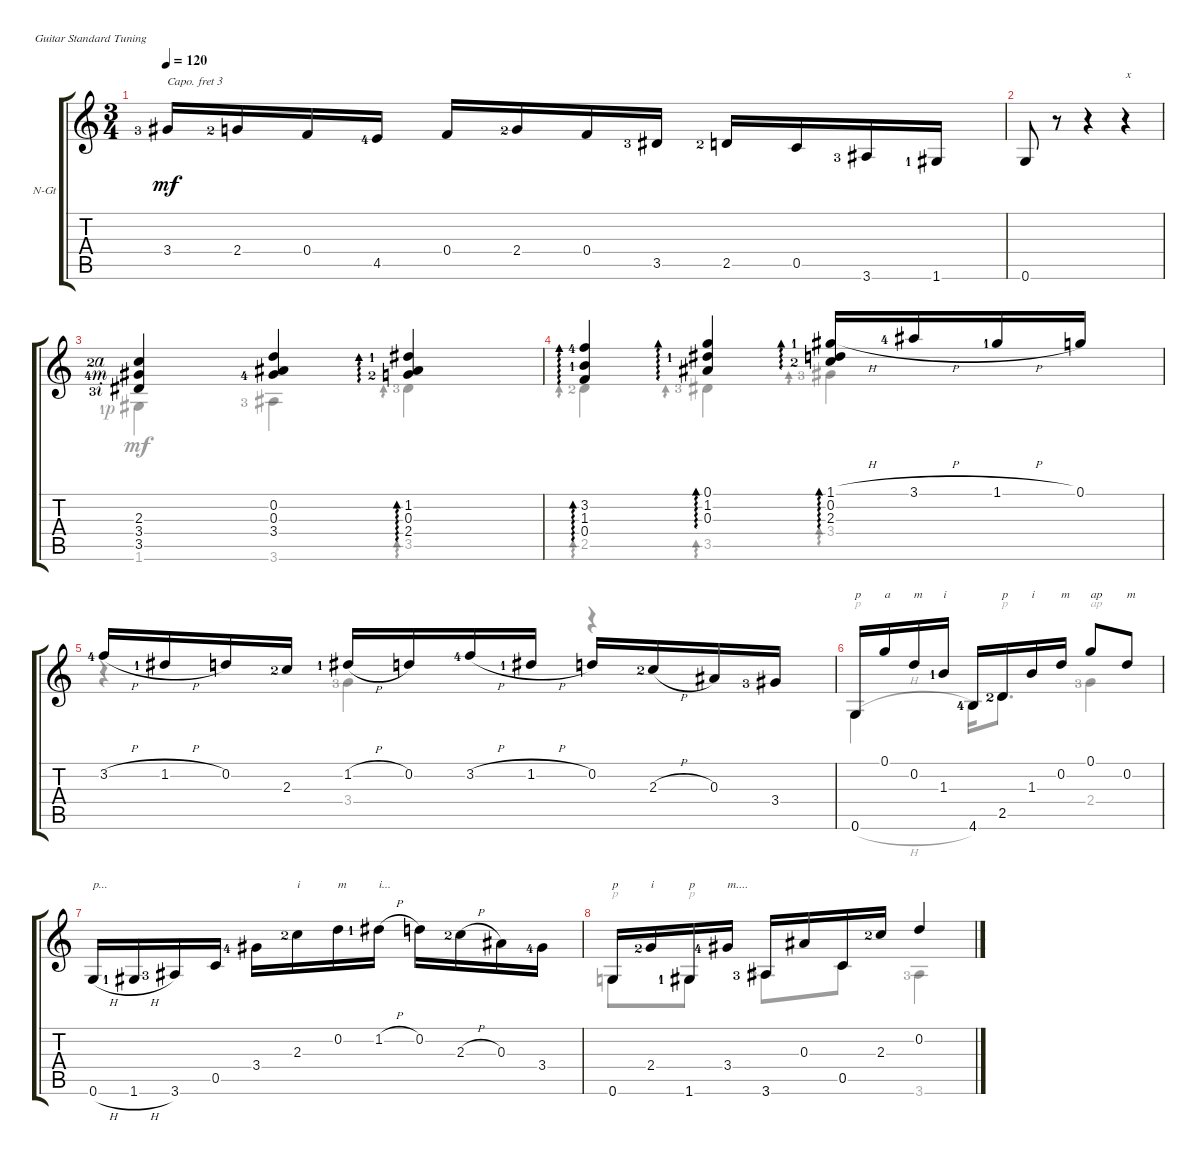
\defaultSystemsLayout 4
\bracketExtendMode groupsimilarinstruments
\firstSystemTrackNameOrientation horizontal
\otherSystemsTrackNameOrientation horizontal
\track ("Nylon Guitar" "N-Gt") {instrument acousticguitarnylon}
\staff {score tabs}
\capo 3
\tuning (E4 B3 G3 D3 A2 E2)
\voice
\ts (3 4)
\tempo 120
\clef g2
\ks c
3.4{lf 4}.16{dy mf} 2.4{lf 3}.16 0.4.16 4.5{lf 5}.16 0.4.16 2.4{lf 3}.16 0.4.16 3.5{lf 4}.16 2.5{lf 3}.16 0.5.16 3.6{lf 4}.16 1.6{lf 2}.16 |
0.6.8 r.8 r.4 r.4{txt "x"} |
(2.3{lf 3 rf 4} 3.4{lf 5 rf 3} 3.5{lf 4 rf 2}).4 (3.4{lf 5} 0.3 0.2).4 (1.2{lf 2} 0.3 2.4{lf 3}).4{ad 0} |
(0.4 1.3{lf 2} 3.2{lf 5}).4{ad 0} (0.1 1.2{lf 2} 0.3).4{ad 0} (1.1{h lf 2} 0.2 2.3{lf 3}).16{ad 0} 3.1{h lf 5}.16 1.1{h lf 2}.16 0.1.16 |
3.2{h lf 5}.16 1.2{h lf 2}.16 0.2.16 2.3{lf 3}.16 1.2{h lf 2}.16 0.2.16 3.2{h lf 5}.16 1.2{h lf 2}.16 0.2.16 2.3{h lf 3}.16 0.3.16 3.4{lf 4}.16 |
0.6.16{txt "p"} 0.1.16{txt "a"} 0.2.16{txt "m"} 1.3{lf 2}.16{txt "i"} 4.6{lf 5}.16 2.5{lf 3}.16{txt "p"} 1.3.16{txt "i"} 0.2.16{txt "m"} 0.1.8{txt "ap"} 0.2.8{txt "m"} |
0.6{h}.16{txt "p..."} 1.6{h lf 2}.16 3.6{lf 4}.16 0.5.16 3.4{lf 5}.16 2.3{lf 3}.16{txt "i"} 0.2.16{txt "m"} 1.2{h lf 2}.16{txt "i..."} 0.2.16 2.3{h lf 3}.16 0.3.16 3.4{lf 5}.16 |
0.6.16{txt "p"} 2.4{lf 3}.16{txt "i"} 1.6{lf 2}.16{txt "p"} 3.4{lf 5}.16{txt "m...."} 3.6{lf 4}.16 0.3.16 0.5.16 2.3{lf 3}.16 0.2.4
\voice
\clef g2
\ottava regular
\simile none
\ks c
|
|
1.6{lf 2 rf 1}.4 3.6{lf 4}.4 3.5{lf 4}.4{ad 0} |
2.5{lf 3}.4{ad 0} 3.5{lf 4}.4{ad 0} 3.4{lf 4}.4{ad 0} |
r.4 3.4{lf 4}.4 r.4 |
0.6{h}.4{txt "p"} 4.6{lf 5}.16 2.5{lf 3}.8{d txt "p"} 2.4{lf 4}.4{txt "ap"} |
|
0.6.8{txt "p"} 1.6{lf 2}.8{txt "p"} 3.6{lf 4}.8 0.5.8 3.6{lf 4}.4
